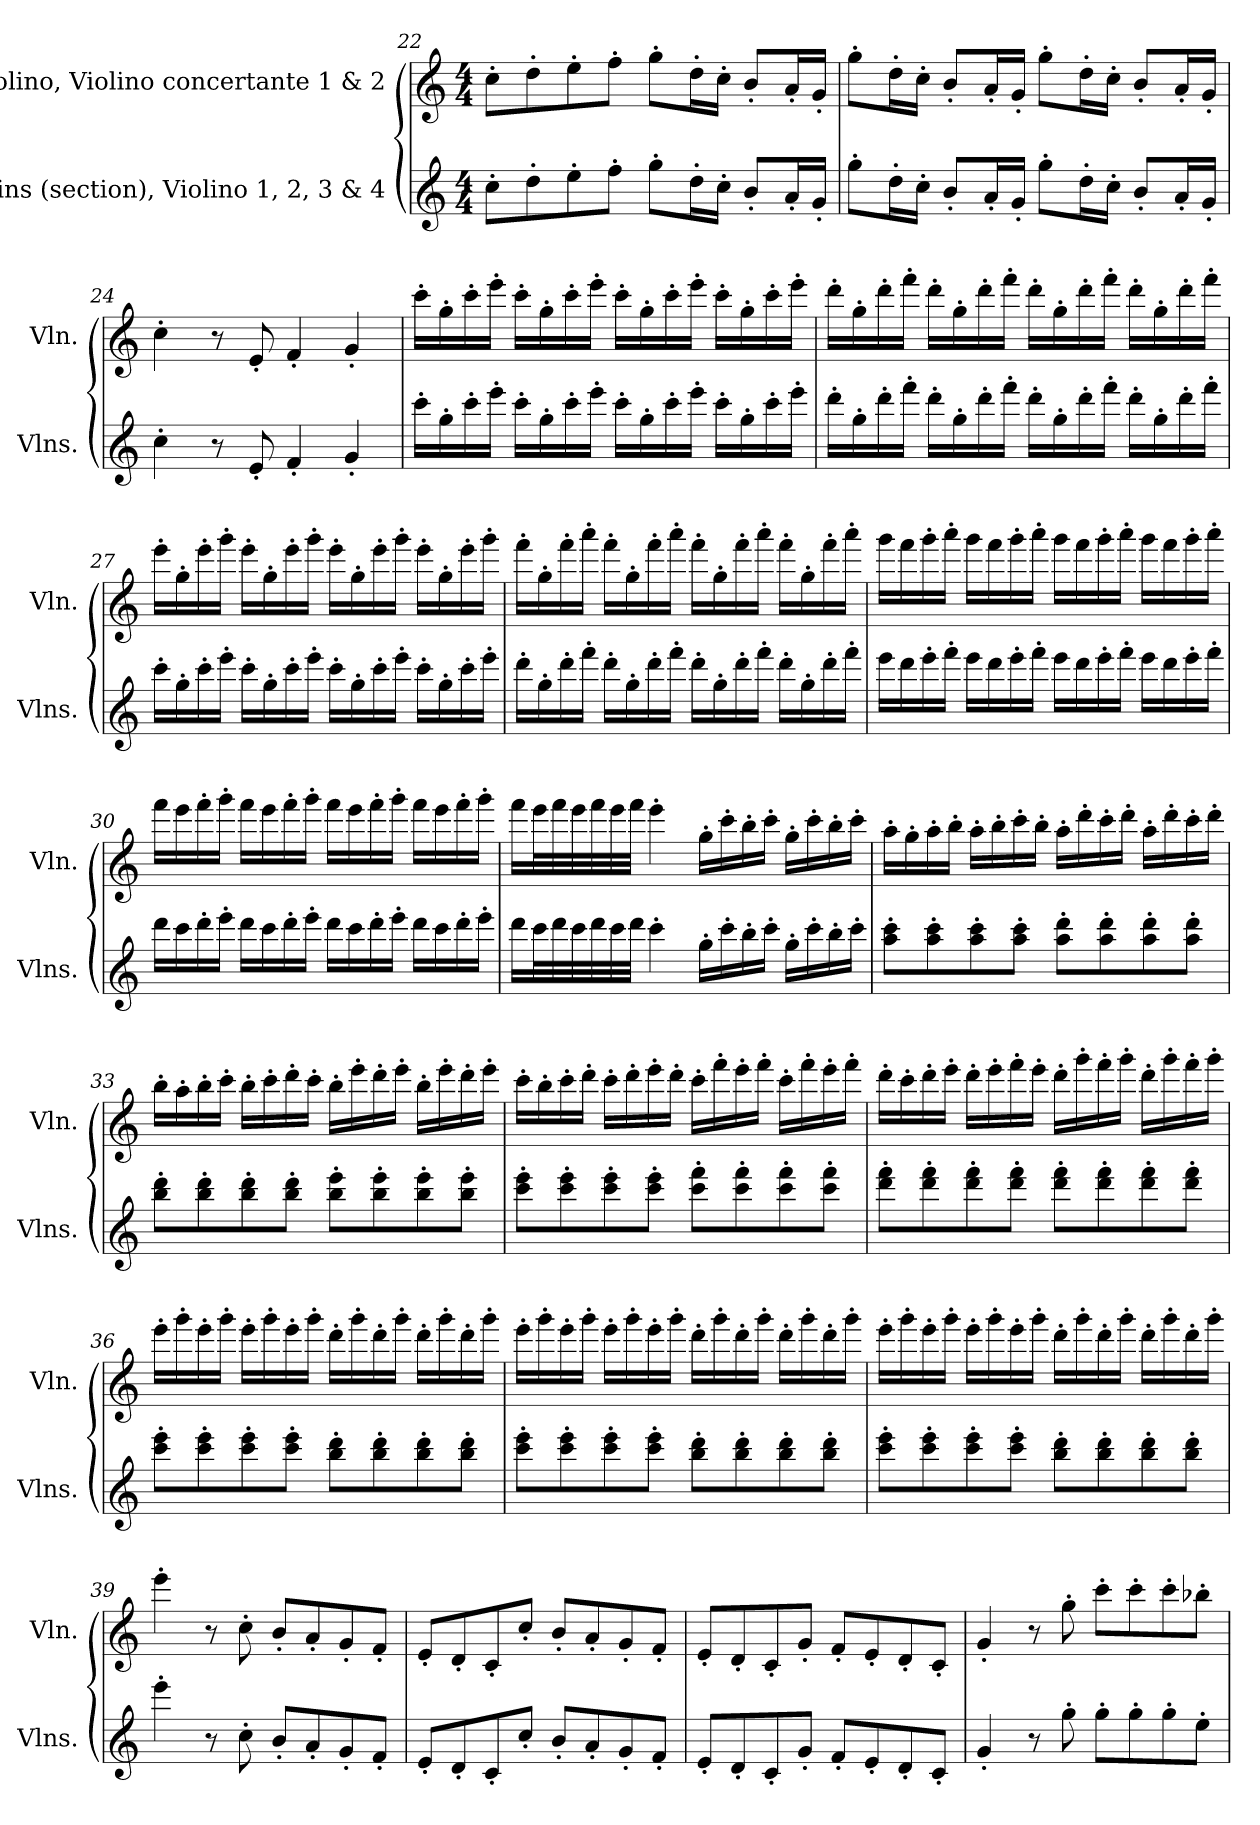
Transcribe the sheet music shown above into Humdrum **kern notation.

**kern	**kern
*part2	*part1
*staff2	*staff1
*I"Violins (section), Violino 1, 2, 3 &amp; 4	*I"Violino, Violino concertante 1 &amp; 2
*I'Vlns.	*I'Vln.
*clefG2	*clefG2
*k[]	*k[]
*M4/4	*M4/4
=22	=22
8cc'\L	8cc'\L
8dd'\	8dd'\
8ee'\	8ee'\
8ff'\J	8ff'\J
8gg'\L	8gg'\L
16dd'\L	16dd'\L
16cc'\JJ	16cc'\JJ
8b'/L	8b'/L
16a'/L	16a'/L
16g'/JJ	16g'/JJ
!!LO:LB:g=z
=23	=23
8gg'\L	8gg'\L
16dd'\L	16dd'\L
16cc'\JJ	16cc'\JJ
8b'/L	8b'/L
16a'/L	16a'/L
16g'/JJ	16g'/JJ
8gg'\L	8gg'\L
16dd'\L	16dd'\L
16cc'\JJ	16cc'\JJ
8b'/L	8b'/L
16a'/L	16a'/L
16g'/JJ	16g'/JJ
=24	=24
4cc'\	4cc'\
8r	8r
8e'/	8e'/
4f'/	4f'/
4g'/	4g'/
=25	=25
16ccc'\LL	16ccc'\LL
16gg'\	16gg'\
16ccc'\	16ccc'\
16eee'\JJ	16eee'\JJ
16ccc'\LL	16ccc'\LL
16gg'\	16gg'\
16ccc'\	16ccc'\
16eee'\JJ	16eee'\JJ
16ccc'\LL	16ccc'\LL
16gg'\	16gg'\
16ccc'\	16ccc'\
16eee'\JJ	16eee'\JJ
16ccc'\LL	16ccc'\LL
16gg'\	16gg'\
16ccc'\	16ccc'\
16eee'\JJ	16eee'\JJ
!!LO:LB:g=z
=26	=26
16ddd'\LL	16ddd'\LL
16gg'\	16gg'\
16ddd'\	16ddd'\
16fff'\JJ	16fff'\JJ
16ddd'\LL	16ddd'\LL
16gg'\	16gg'\
16ddd'\	16ddd'\
16fff'\JJ	16fff'\JJ
16ddd'\LL	16ddd'\LL
16gg'\	16gg'\
16ddd'\	16ddd'\
16fff'\JJ	16fff'\JJ
16ddd'\LL	16ddd'\LL
16gg'\	16gg'\
16ddd'\	16ddd'\
16fff'\JJ	16fff'\JJ
=27	=27
16ccc'\LL	16eee'\LL
16gg'\	16gg'\
16ccc'\	16eee'\
16eee'\JJ	16ggg'\JJ
16ccc'\LL	16eee'\LL
16gg'\	16gg'\
16ccc'\	16eee'\
16eee'\JJ	16ggg'\JJ
16ccc'\LL	16eee'\LL
16gg'\	16gg'\
16ccc'\	16eee'\
16eee'\JJ	16ggg'\JJ
16ccc'\LL	16eee'\LL
16gg'\	16gg'\
16ccc'\	16eee'\
16eee'\JJ	16ggg'\JJ
!!LO:LB:g=z
=28	=28
16ddd'\LL	16fff'\LL
16gg'\	16gg'\
16ddd'\	16fff'\
16fff'\JJ	16aaa'\JJ
16ddd'\LL	16fff'\LL
16gg'\	16gg'\
16ddd'\	16fff'\
16fff'\JJ	16aaa'\JJ
16ddd'\LL	16fff'\LL
16gg'\	16gg'\
16ddd'\	16fff'\
16fff'\JJ	16aaa'\JJ
16ddd'\LL	16fff'\LL
16gg'\	16gg'\
16ddd'\	16fff'\
16fff'\JJ	16aaa'\JJ
=29	=29
16eee\LL	16ggg\LL
16ddd\	16fff\
16eee'\	16ggg'\
16fff'\JJ	16aaa'\JJ
16eee\LL	16ggg\LL
16ddd\	16fff\
16eee'\	16ggg'\
16fff'\JJ	16aaa'\JJ
16eee\LL	16ggg\LL
16ddd\	16fff\
16eee'\	16ggg'\
16fff'\JJ	16aaa'\JJ
16eee\LL	16ggg\LL
16ddd\	16fff\
16eee'\	16ggg'\
16fff'\JJ	16aaa'\JJ
!!LO:LB:g=z
=30	=30
16ddd\LL	16fff\LL
16ccc\	16eee\
16ddd'\	16fff'\
16eee'\JJ	16ggg'\JJ
16ddd\LL	16fff\LL
16ccc\	16eee\
16ddd'\	16fff'\
16eee'\JJ	16ggg'\JJ
16ddd\LL	16fff\LL
16ccc\	16eee\
16ddd'\	16fff'\
16eee'\JJ	16ggg'\JJ
16ddd\LL	16fff\LL
16ccc\	16eee\
16ddd'\	16fff'\
16eee'\JJ	16ggg'\JJ
=31	=31
16ddd\LL	16fff\LL
32ccc\L	32eee\L
32ddd\	32fff\
32ccc\	32eee\
32ddd\	32fff\
32ccc\	32eee\
32ddd\JJJ	32fff\JJJ
4ccc'\	4eee'\
16gg'\LL	16gg'\LL
16ccc'\	16ccc'\
16bb'\	16bb'\
16ccc'\JJ	16ccc'\JJ
16gg'\LL	16gg'\LL
16ccc'\	16ccc'\
16bb'\	16bb'\
16ccc'\JJ	16ccc'\JJ
!!LO:PB:g=z
=32	=32
8aa\' 8ccc\'L	16aa'\LL
.	16gg'\
8aa\' 8ccc\'	16aa'\
.	16bb'\JJ
8aa\' 8ccc\'	16aa'\LL
.	16bb'\
8aa\' 8ccc\'J	16ccc'\
.	16bb'\JJ
8aa\' 8ddd\'L	16aa'\LL
.	16ddd'\
8aa\' 8ddd\'	16ccc'\
.	16ddd'\JJ
8aa\' 8ddd\'	16aa'\LL
.	16ddd'\
8aa\' 8ddd\'J	16ccc'\
.	16ddd'\JJ
=33	=33
8bb\' 8ddd\'L	16bb'\LL
.	16aa'\
8bb\' 8ddd\'	16bb'\
.	16ccc'\JJ
8bb\' 8ddd\'	16bb'\LL
.	16ccc'\
8bb\' 8ddd\'J	16ddd'\
.	16ccc'\JJ
8bb\' 8eee\'L	16bb'\LL
.	16eee'\
8bb\' 8eee\'	16ddd'\
.	16eee'\JJ
8bb\' 8eee\'	16bb'\LL
.	16eee'\
8bb\' 8eee\'J	16ddd'\
.	16eee'\JJ
!!LO:LB:g=z
=34	=34
8ccc\' 8eee\'L	16ccc'\LL
.	16bb'\
8ccc\' 8eee\'	16ccc'\
.	16ddd'\JJ
8ccc\' 8eee\'	16ccc'\LL
.	16ddd'\
8ccc\' 8eee\'J	16eee'\
.	16ddd'\JJ
8ccc\' 8fff\'L	16ccc'\LL
.	16fff'\
8ccc\' 8fff\'	16eee'\
.	16fff'\JJ
8ccc\' 8fff\'	16ccc'\LL
.	16fff'\
8ccc\' 8fff\'J	16eee'\
.	16fff'\JJ
=35	=35
8ddd\' 8fff\'L	16ddd'\LL
.	16ccc'\
8ddd\' 8fff\'	16ddd'\
.	16eee'\JJ
8ddd\' 8fff\'	16ddd'\LL
.	16eee'\
8ddd\' 8fff\'J	16fff'\
.	16eee'\JJ
8ddd\' 8fff\'L	16ddd'\LL
.	16ggg'\
8ddd\' 8fff\'	16fff'\
.	16ggg'\JJ
8ddd\' 8fff\'	16ddd'\LL
.	16ggg'\
8ddd\' 8fff\'J	16fff'\
.	16ggg'\JJ
!!LO:LB:g=z
=36	=36
8ccc\' 8eee\'L	16eee'\LL
.	16ggg'\
8ccc\' 8eee\'	16eee'\
.	16ggg'\JJ
8ccc\' 8eee\'	16eee'\LL
.	16ggg'\
8ccc\' 8eee\'J	16eee'\
.	16ggg'\JJ
8bb\' 8ddd\'L	16ddd'\LL
.	16ggg'\
8bb\' 8ddd\'	16ddd'\
.	16ggg'\JJ
8bb\' 8ddd\'	16ddd'\LL
.	16ggg'\
8bb\' 8ddd\'J	16ddd'\
.	16ggg'\JJ
=37	=37
8ccc\' 8eee\'L	16eee'\LL
.	16ggg'\
8ccc\' 8eee\'	16eee'\
.	16ggg'\JJ
8ccc\' 8eee\'	16eee'\LL
.	16ggg'\
8ccc\' 8eee\'J	16eee'\
.	16ggg'\JJ
8bb\' 8ddd\'L	16ddd'\LL
.	16ggg'\
8bb\' 8ddd\'	16ddd'\
.	16ggg'\JJ
8bb\' 8ddd\'	16ddd'\LL
.	16ggg'\
8bb\' 8ddd\'J	16ddd'\
.	16ggg'\JJ
!!LO:LB:g=z
=38	=38
8ccc\' 8eee\'L	16eee'\LL
.	16ggg'\
8ccc\' 8eee\'	16eee'\
.	16ggg'\JJ
8ccc\' 8eee\'	16eee'\LL
.	16ggg'\
8ccc\' 8eee\'J	16eee'\
.	16ggg'\JJ
8bb\' 8ddd\'L	16ddd'\LL
.	16ggg'\
8bb\' 8ddd\'	16ddd'\
.	16ggg'\JJ
8bb\' 8ddd\'	16ddd'\LL
.	16ggg'\
8bb\' 8ddd\'J	16ddd'\
.	16ggg'\JJ
=39	=39
4eee'\	4eee'\
8r	8r
8cc'\	8cc'\
8b'/L	8b'/L
8a'/	8a'/
8g'/	8g'/
8f'/J	8f'/J
=40	=40
8e'/L	8e'/L
8d'/	8d'/
8c'/	8c'/
8cc'/J	8cc'/J
8b'/L	8b'/L
8a'/	8a'/
8g'/	8g'/
8f'/J	8f'/J
!!LO:LB:g=z
=41	=41
8e'/L	8e'/L
8d'/	8d'/
8c'/	8c'/
8g'/J	8g'/J
8f'/L	8f'/L
8e'/	8e'/
8d'/	8d'/
8c'/J	8c'/J
=42	=42
4g'/	4g'/
8r	8r
8gg'\	8gg'\
8gg'\L	8ccc'\L
8gg'\	8ccc'\
8gg'\	8ccc'\
8ee'\J	8bb-X'\J
=	=
*-	*-
